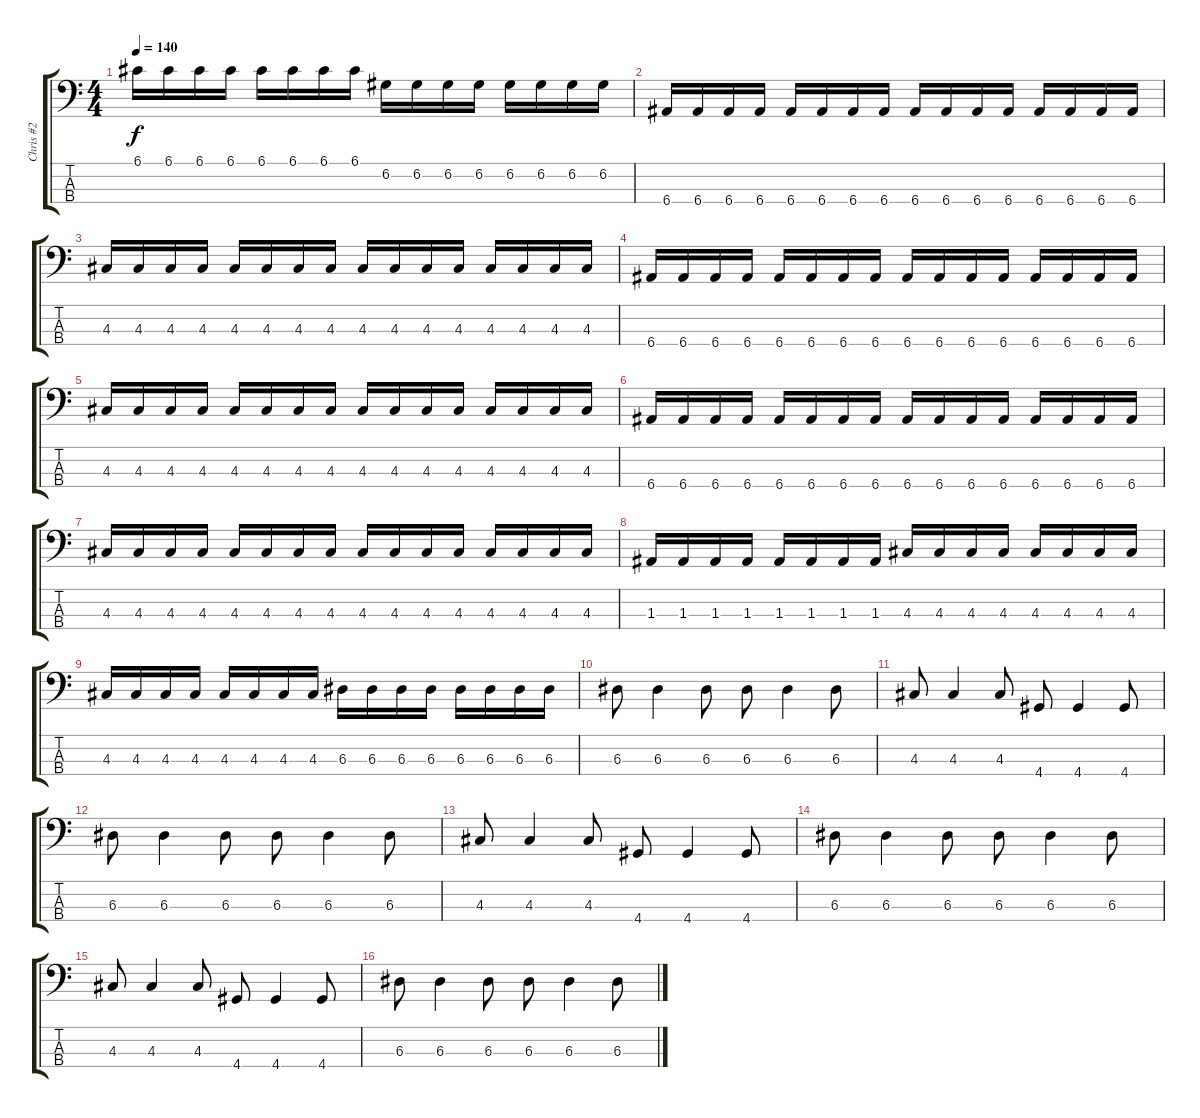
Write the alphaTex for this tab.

\track ("Chris #2" "Chris #2") {instrument electricbasspick}
\staff {score tabs}
\tuning (G2 D2 A1 E1) {hide}
\ts (4 4)
\tempo 140
\clef f4
\ks c
6.1.16{dy f} 6.1.16 6.1.16 6.1.16 6.1.16 6.1.16 6.1.16 6.1.16 6.2.16 6.2.16 6.2.16 6.2.16 6.2.16 6.2.16 6.2.16 6.2.16 |
6.4.16 6.4.16 6.4.16 6.4.16 6.4.16 6.4.16 6.4.16 6.4.16 6.4.16 6.4.16 6.4.16 6.4.16 6.4.16 6.4.16 6.4.16 6.4.16 |
4.3.16 4.3.16 4.3.16 4.3.16 4.3.16 4.3.16 4.3.16 4.3.16 4.3.16 4.3.16 4.3.16 4.3.16 4.3.16 4.3.16 4.3.16 4.3.16 |
6.4.16 6.4.16 6.4.16 6.4.16 6.4.16 6.4.16 6.4.16 6.4.16 6.4.16 6.4.16 6.4.16 6.4.16 6.4.16 6.4.16 6.4.16 6.4.16 |
4.3.16 4.3.16 4.3.16 4.3.16 4.3.16 4.3.16 4.3.16 4.3.16 4.3.16 4.3.16 4.3.16 4.3.16 4.3.16 4.3.16 4.3.16 4.3.16 |
6.4.16 6.4.16 6.4.16 6.4.16 6.4.16 6.4.16 6.4.16 6.4.16 6.4.16 6.4.16 6.4.16 6.4.16 6.4.16 6.4.16 6.4.16 6.4.16 |
4.3.16 4.3.16 4.3.16 4.3.16 4.3.16 4.3.16 4.3.16 4.3.16 4.3.16 4.3.16 4.3.16 4.3.16 4.3.16 4.3.16 4.3.16 4.3.16 |
1.3.16 1.3.16 1.3.16 1.3.16 1.3.16 1.3.16 1.3.16 1.3.16 4.3.16 4.3.16 4.3.16 4.3.16 4.3.16 4.3.16 4.3.16 4.3.16 |
4.3.16 4.3.16 4.3.16 4.3.16 4.3.16 4.3.16 4.3.16 4.3.16 6.3.16 6.3.16 6.3.16 6.3.16 6.3.16 6.3.16 6.3.16 6.3.16 |
6.3.8 6.3.4 6.3.8 6.3.8 6.3.4 6.3.8 |
4.3.8 4.3.4 4.3.8 4.4.8 4.4.4 4.4.8 |
6.3.8 6.3.4 6.3.8 6.3.8 6.3.4 6.3.8 |
4.3.8 4.3.4 4.3.8 4.4.8 4.4.4 4.4.8 |
6.3.8 6.3.4 6.3.8 6.3.8 6.3.4 6.3.8 |
4.3.8 4.3.4 4.3.8 4.4.8 4.4.4 4.4.8 |
6.3.8 6.3.4 6.3.8 6.3.8 6.3.4 6.3.8
